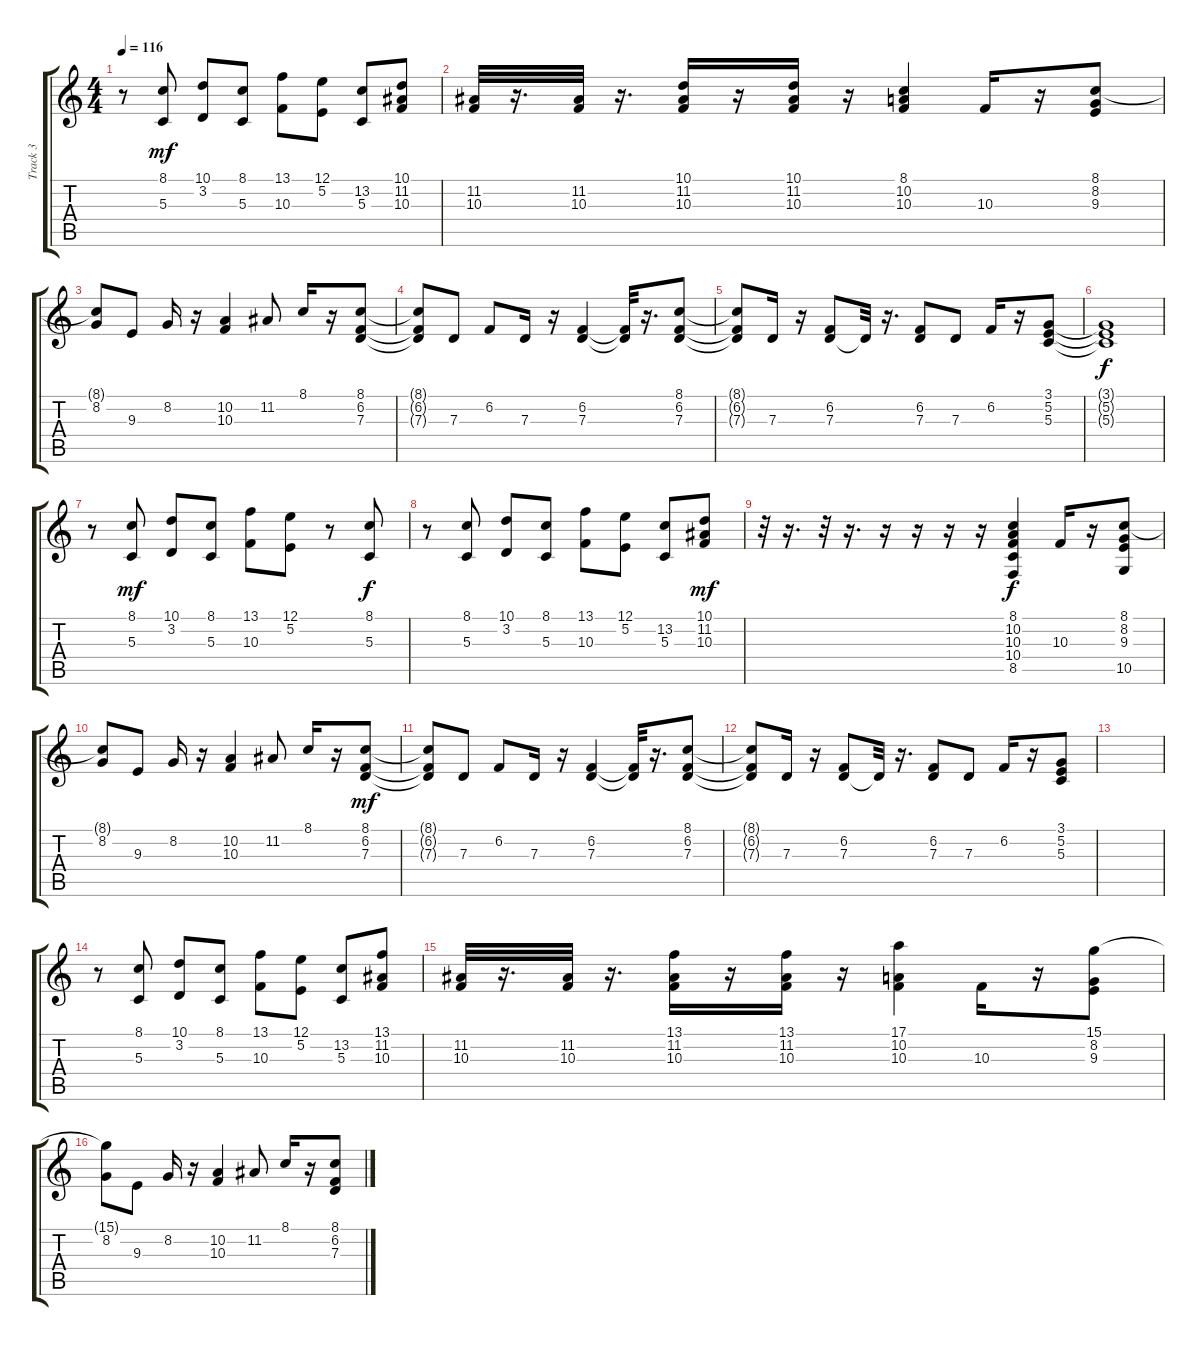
\track ("Track 3" "Track 3") {instrument fx1rain}
\staff {score tabs}
\tuning (E4 B3 G3 D3 A2 E2) {hide}
\ts (4 4)
\tempo 116
\clef g2
\ks c
r.8{dy mf} (8.1 5.3).8 (10.1 3.2).8 (8.1 5.3).8 (13.1 10.3).8 (12.1 5.2).8 (13.2 5.3).8 (10.1 11.2 10.3).8 |
(11.2 10.3).32 r.16{d} (11.2 10.3).32 r.16{d} (10.1 11.2 10.3).16 r.16 (10.1 11.2 10.3).16 r.16 (8.1 10.2 10.3).4 10.3.16 r.16 (8.1 8.2 9.3).8 |
(8.1{t} 8.2).8 9.3.8 8.2.16 r.16 (10.2 10.3).4 11.2.8 8.1.16 r.16 (8.1 6.2 7.3).8 |
(8.1{t} 6.2{t} 7.3{t}).8 7.3.8 6.2.8 7.3.16 r.16 (6.2 7.3).4 (6.2{t} 7.3{t}).32 r.16{d} (8.1 6.2 7.3).8 |
(8.1{t} 6.2{t} 7.3{t}).8 7.3.16 r.16 (6.2 7.3).8 7.3{t}.32 r.16{d} (6.2 7.3).8 7.3.8 6.2.16 r.16 (3.1 5.2 5.3).8 |
(3.1{t} 5.2{t} 5.3{t}).1{dy f} |
r.8 (8.1 5.3).8{dy mf} (10.1 3.2).8 (8.1 5.3).8 (13.1 10.3).8 (12.1 5.2).8 r.8 (8.1 5.3).8{dy f} |
r.8 (8.1 5.3).8 (10.1 3.2).8 (8.1 5.3).8 (13.1 10.3).8 (12.1 5.2).8 (13.2 5.3).8 (10.1 11.2 10.3).8{dy mf} |
r.32 r.16{d} r.32 r.16{d} r.16 r.16 r.16 r.16 (8.1 10.2 10.3 10.4 8.5).4{dy f} 10.3.16 r.16 (8.1 8.2 9.3 10.5).8 |
(8.1{t} 8.2).8 9.3.8 8.2.16 r.16 (10.2 10.3).4 11.2.8 8.1.16 r.16 (8.1 6.2 7.3).8{dy mf} |
(8.1{t} 6.2{t} 7.3{t}).8 7.3.8 6.2.8 7.3.16 r.16 (6.2 7.3).4 (6.2{t} 7.3{t}).32 r.16{d} (8.1 6.2 7.3).8 |
(8.1{t} 6.2{t} 7.3{t}).8 7.3.16 r.16 (6.2 7.3).8 7.3{t}.32 r.16{d} (6.2 7.3).8 7.3.8 6.2.16 r.16 (3.1 5.2 5.3).8 |
|
r.8 (8.1 5.3).8 (10.1 3.2).8 (8.1 5.3).8 (13.1 10.3).8 (12.1 5.2).8 (13.2 5.3).8 (13.1 11.2 10.3).8 |
(11.2 10.3).32 r.16{d} (11.2 10.3).32 r.16{d} (13.1 11.2 10.3).16 r.16 (13.1 11.2 10.3).16 r.16 (17.1 10.2 10.3).4 10.3.16 r.16 (15.1 8.2 9.3).8 |
(15.1{t} 8.2).8 9.3.8 8.2.16 r.16 (10.2 10.3).4 11.2.8 8.1.16 r.16 (8.1 6.2 7.3).8
